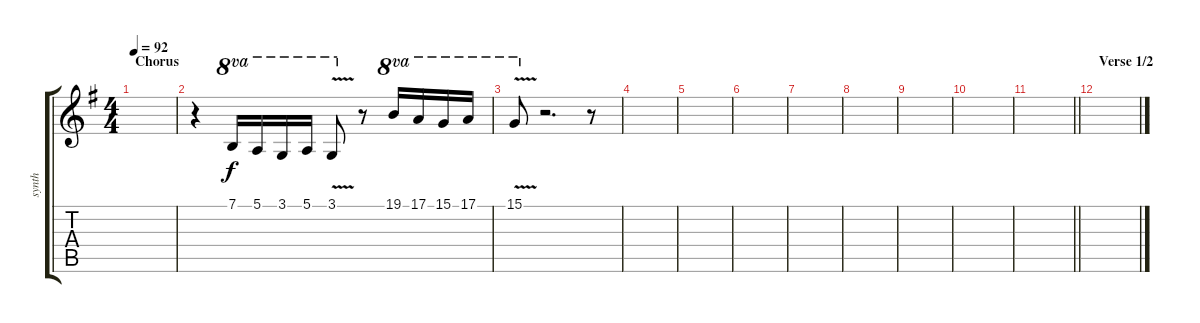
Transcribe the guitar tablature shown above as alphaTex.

\track ("synth" "synth") {instrument pad8sweep}
\staff {score tabs}
\tuning (E4 B3 G3 D3 A2 E2) {hide}
\ts (4 4)
\section ("" "Chorus")
\tempo 92
\clef g2
\ks g
|
r.4 7.1.16{ot 8va} 5.1.16{ot 8va} 3.1.16{ot 8va} 5.1.16{ot 8va} 3.1{v}.8{ot 8va} r.8 19.1.16{ot 8va} 17.1.16{ot 8va} 15.1.16{ot 8va} 17.1.16{ot 8va} |
15.1{v}.8{ot 8va} r.2{d} r.8 |
|
|
|
|
|
|
|
\barLineRight lightlight
|
\section ("" "Verse 1/2")
